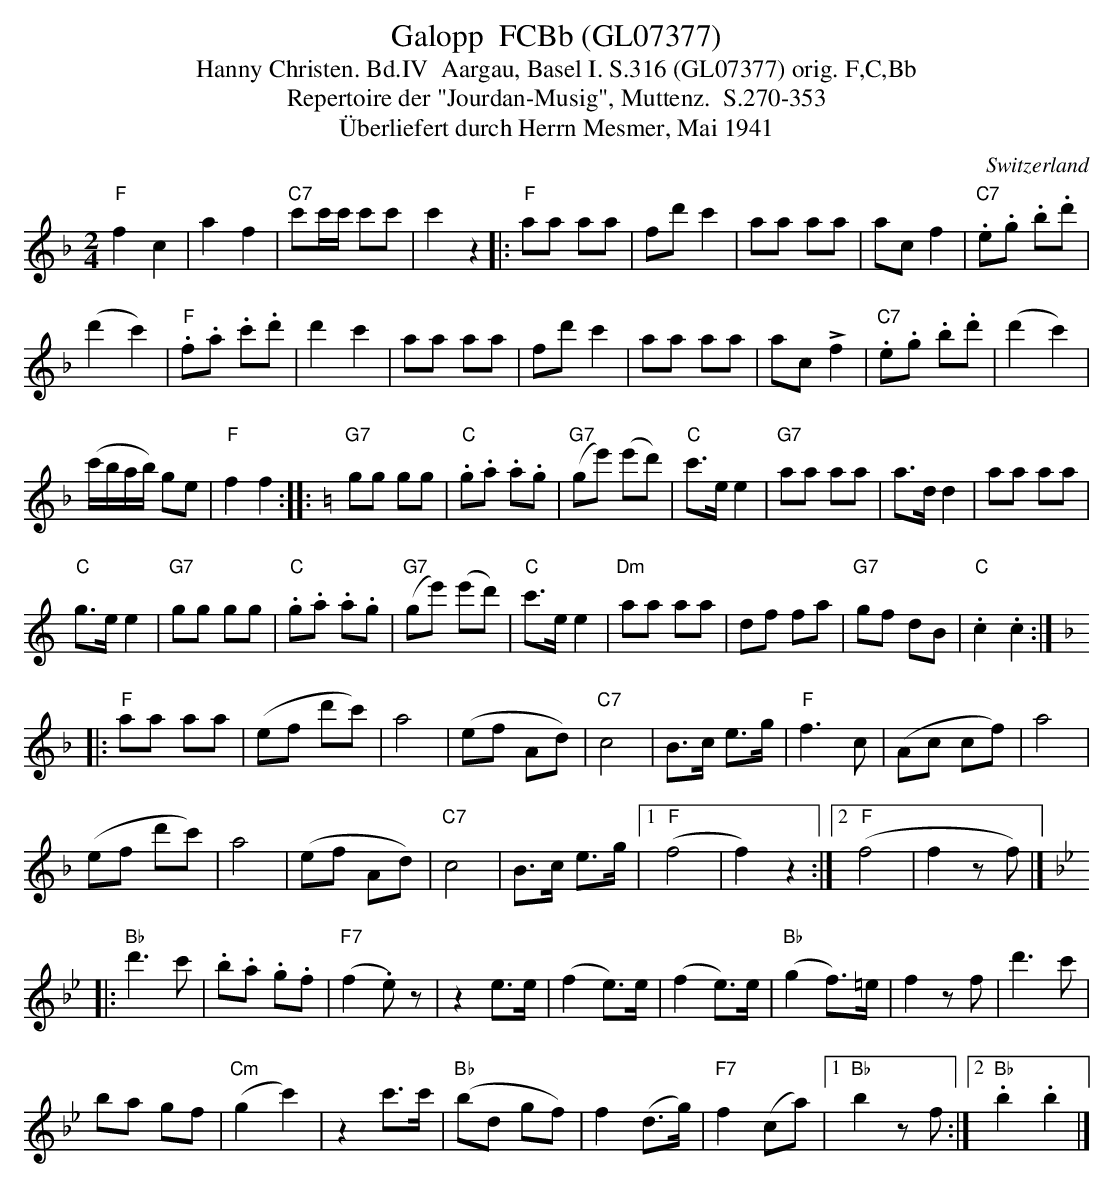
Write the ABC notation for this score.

X:1
T:Galopp  FCBb (GL07377)
T:Hanny Christen. Bd.IV  Aargau, Basel I. S.316 (GL07377) orig. F,C,Bb
T: Repertoire der "Jourdan-Musig", Muttenz.  S.270-353
T:Überliefert durch Herrn Mesmer, Mai 1941
M:2/4
L:1/8
O:Switzerland
K:F major
"F"f2c2 | a2f2 | "C7"c'c'/c'/ c'c' | c'2z2 |: "F"aa aa | fd'c'2 | aa aa | acf2 | "C7".e.g .b.d' |
(d'2c'2) | "F".f.a .c'.d' | d'2c'2 | aa aa | fd'c'2 | aa aa | ac !>!f2 | "C7".e.g .b.d' | (d'2c'2)  |
(c'/b/a/b/) ge | "F"f2f2 :: [K:C] "G7"gg gg |  "C".g.a .a.g | ("G7"ge') (e'd') | "C"c'>ee2 | "G7"aa aa | a>dd2 | aa aa |
"C"g>ee2 | "G7"gg gg |  "C".g.a .a.g | ("G7"ge') (e'd') | "C"c'>ee2 | "Dm"aa aa | df fa | "G7"gf dB | "C".c2.c2 :|  [K:F]
|: "F"aa aa | (ef d'c') | a4 | (ef Ad) | "C7"c4 | B>c e>g | "F"f3c | (Ac cf) | a4 |
(ef d'c') | a4 | (ef Ad) | "C7"c4 | B>c e>g |1 ("F"f4 | f2)z2 :|2 ("F"f4 | f2zf) |] [K:Bb]
|: "Bb"d'3c' | .b.a .g.f | ("F7"f2.e)z | z2e>e | (f2e>)e |  (f2e>)e | ("Bb"g2 f>)=e | f2zf | d'3c' |
ba gf | ("Cm"g2c'2) |  z2c'>c' | ("Bb"bd gf) | f2(d>g) | "F7"f2(ca) |1 "Bb"b2zf :|2 "Bb".b2.b2 |]
